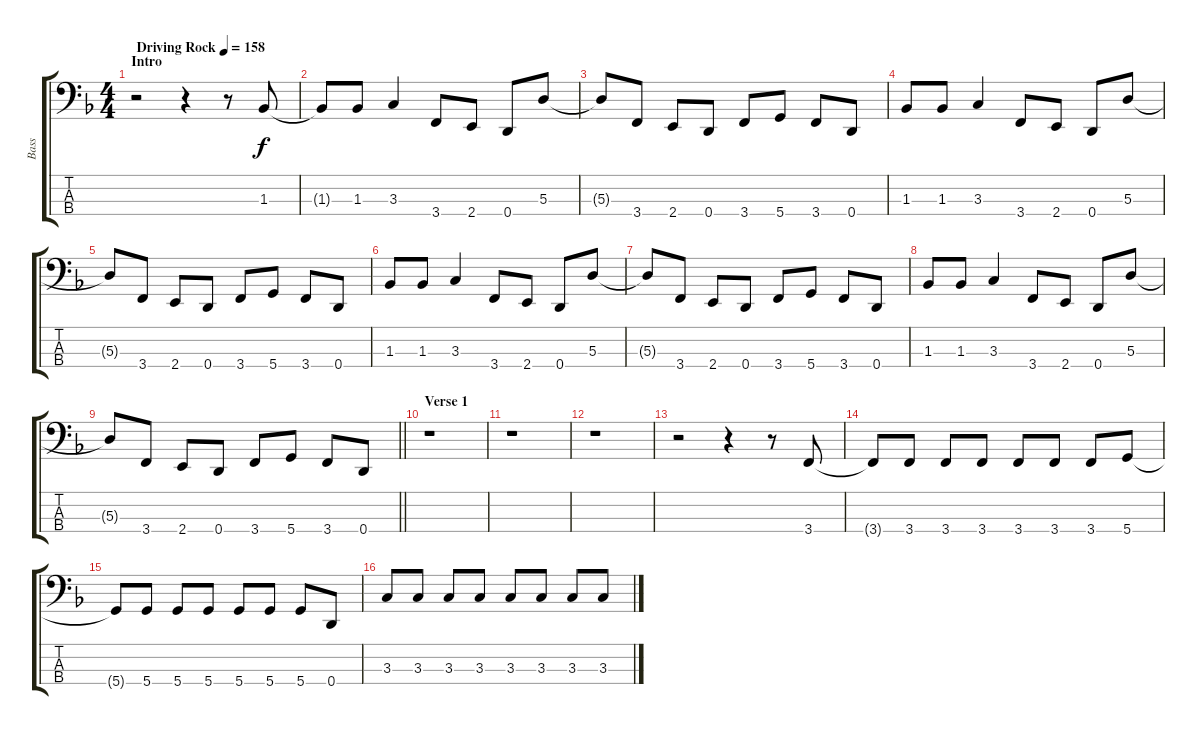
\track ("Bass" "Bass") {instrument electricbassfinger}
\staff {score tabs}
\tuning (G2 D2 A1 D1) {hide}
\ts (4 4)
\section ("" "Intro")
\tempo (158 "Driving Rock")
\clef f4
\ks f
r.2{dy f instrument electricbassfinger} r.4 r.8 1.3.8 |
1.3{t}.8 1.3.8 3.3.4 3.4.8 2.4.8 0.4.8 5.3.8 |
5.3{t}.8 3.4.8 2.4.8 0.4.8 3.4.8 5.4.8 3.4.8 0.4.8 |
1.3.8 1.3.8 3.3.4 3.4.8 2.4.8 0.4.8 5.3.8 |
5.3{t}.8 3.4.8 2.4.8 0.4.8 3.4.8 5.4.8 3.4.8 0.4.8 |
1.3.8 1.3.8 3.3.4 3.4.8 2.4.8 0.4.8 5.3.8 |
5.3{t}.8 3.4.8 2.4.8 0.4.8 3.4.8 5.4.8 3.4.8 0.4.8 |
1.3.8 1.3.8 3.3.4 3.4.8 2.4.8 0.4.8 5.3.8 |
\barLineRight lightlight
5.3{t}.8 3.4.8 2.4.8 0.4.8 3.4.8 5.4.8 3.4.8 0.4.8 |
\section ("" "Verse 1")
r.1 |
r.1 |
r.1 |
r.2 r.4 r.8 3.4.8 |
3.4{t}.8 3.4.8 3.4.8 3.4.8 3.4.8 3.4.8 3.4.8 5.4.8 |
5.4{t}.8 5.4.8 5.4.8 5.4.8 5.4.8 5.4.8 5.4.8 0.4.8 |
3.3.8 3.3.8 3.3.8 3.3.8 3.3.8 3.3.8 3.3.8 3.3.8
